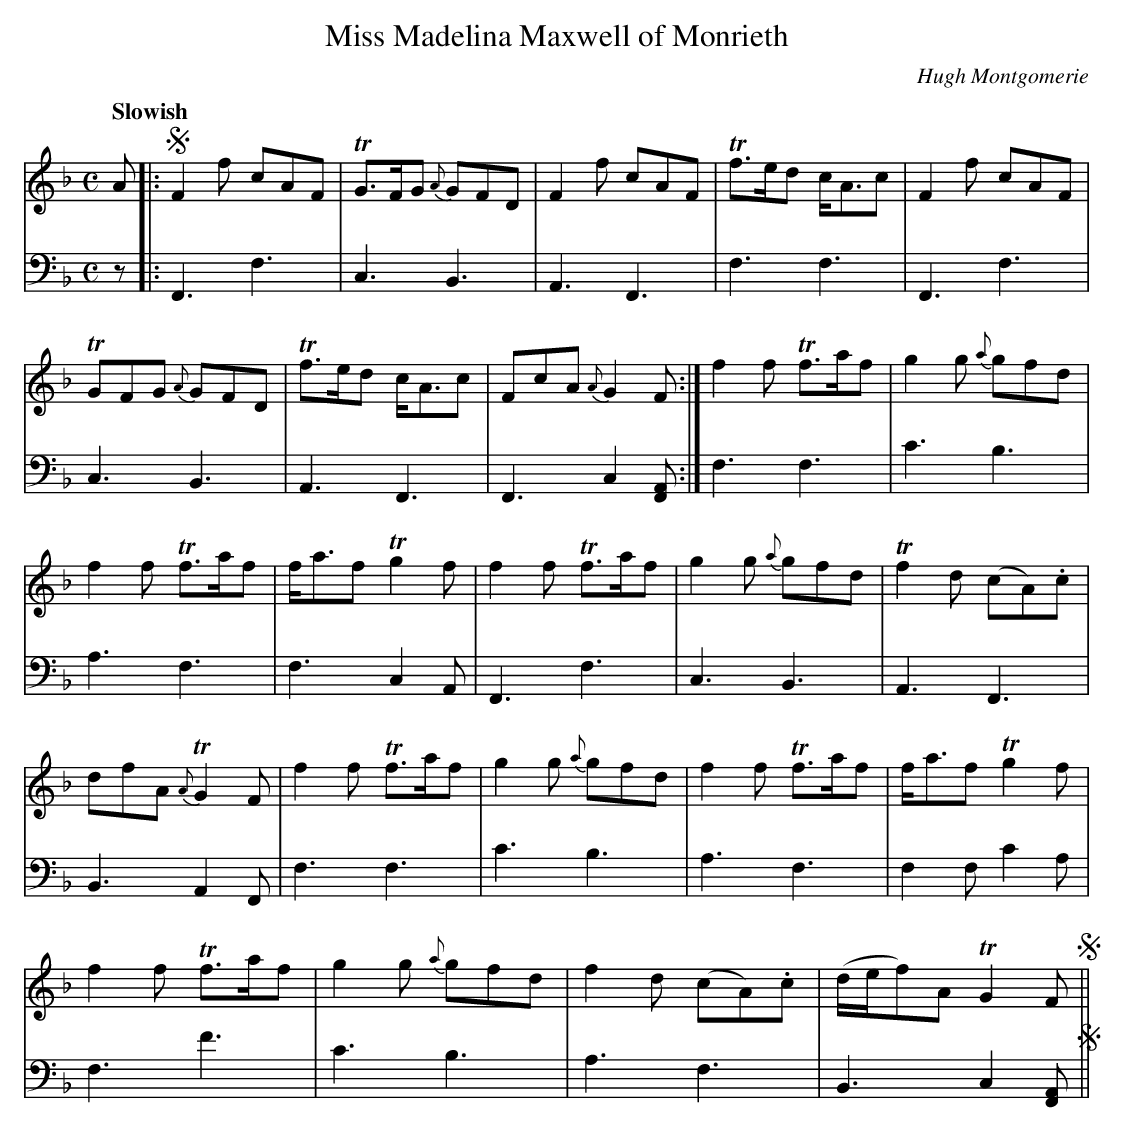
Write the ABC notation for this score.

X:1
T:Miss Madelina Maxwell of Monrieth
C:Hugh Montgomerie
M:C
L:1/8
Q:"Slowish"
K:F
V:1
A|:SF2f cAF|TG>FG {A}GFD|F2f cAF|Tf>ed c<Ac|F2f cAF|
TGFG {A}GFD|Tf>ed c<Ac|FcA {A}G2F:|f2f Tf>af |g2g {a}gfd|
f2f Tf>af|f<af Tg2f|f2f Tf>af|g2g {a}gfd|Tf2d (cA).c|
dfA {A}TG2F|f2f Tf>af|g2g {a}gfd|f2f Tf>af|f<af Tg2f|
f2f Tf>af|g2g {a}gfd|f2d (cA).c|(d/e/f)A TG2FS||
V:2  clef = bass
z|:F,,3F,3|C,3B,,3|A,,3F,,3|F,3F,3|F,,3F,3|
C,3B,,3|A,,3F,,3|F,,3C,2[F,,A,,]:|F,3F,3|C3B,3|
A,3F,3|F,3C,2A,,|F,,3F,3|C,3B,,3|A,,3F,,3|
B,,3A,,2F,,|F,3F,3|C3B,3|A,3F,3|F,2F, C2A,|
F,3F3|C3B,3|A,3F,3|B,,3C,2[F,,A,,]S||
